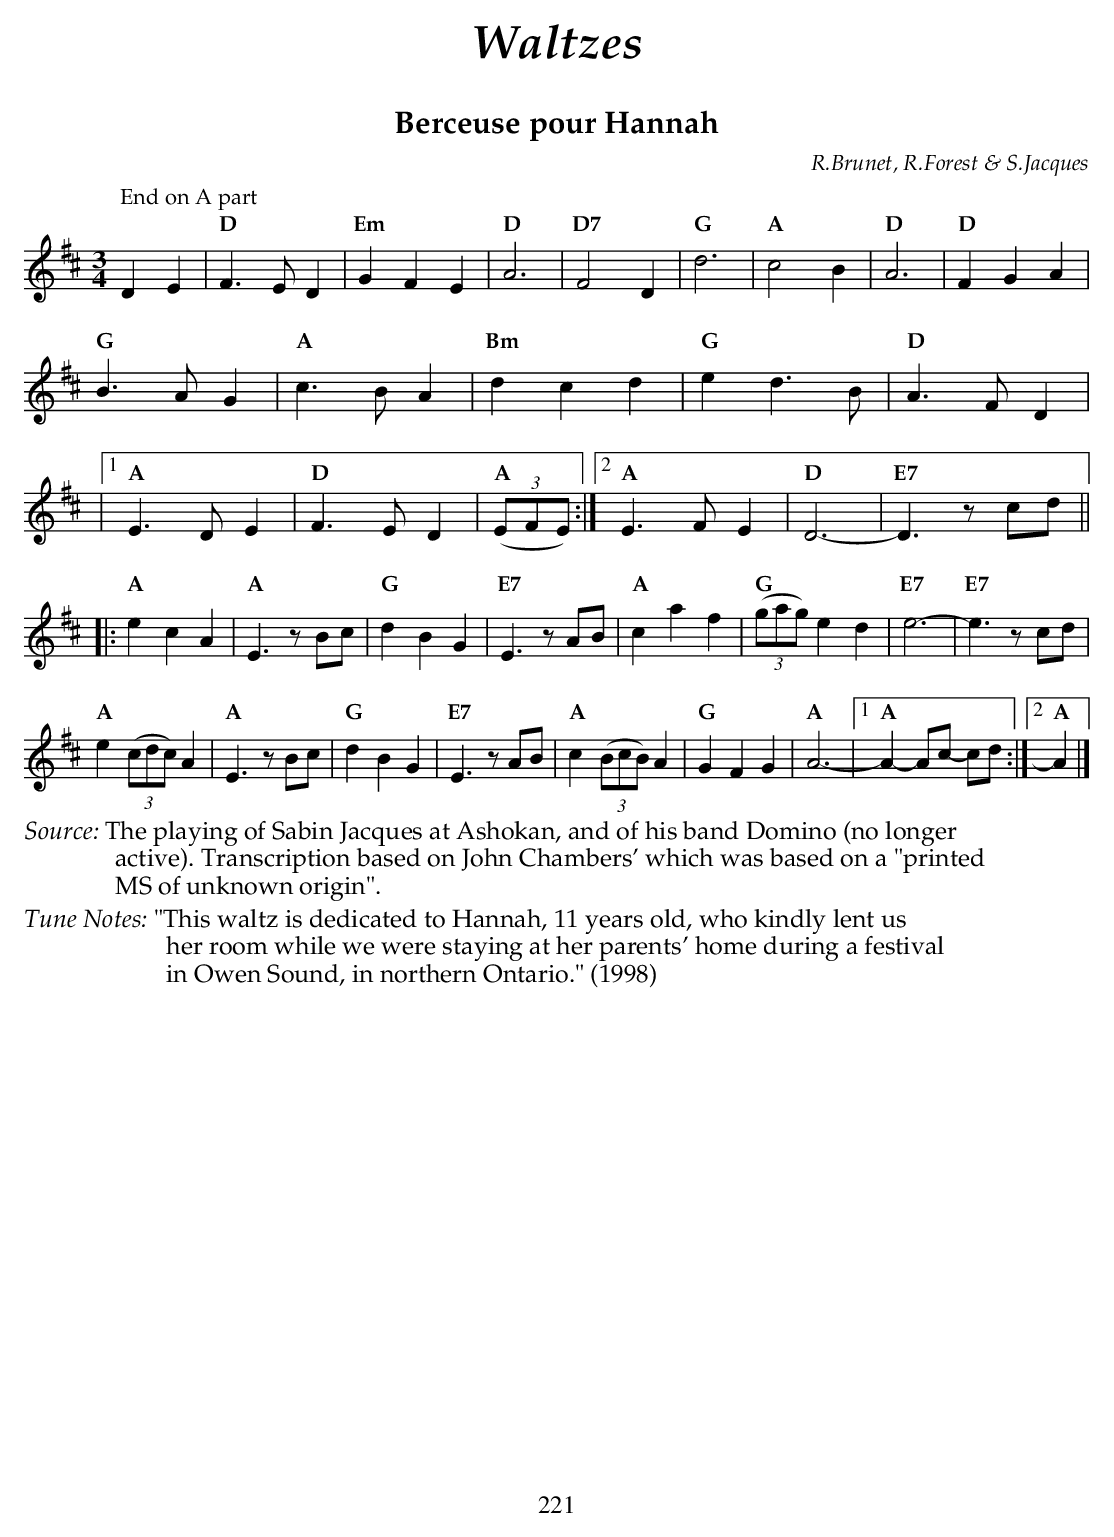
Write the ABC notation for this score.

X:1
T:Berceuse pour Hannah
C:R.Brunet, R.Forest & S.Jacques
Q:"End on A part"
M:3/4
L:1/8
K:D
D2 E2 |\
"D" F3 E D2     | "Em" G2 F2 E2   | "D" A6        | "D7" F4 D2   |\
"G" d6          | "A" c4 B2       | "D" A6        | "D" F2 G2 A2 |
"G" B3 A G2     | "A" c3 B A2     | "Bm" d2 c2 d2 | "G" e2 d3 B  | "D" A3 F D2 |
|1 "A" E3 D E2  | "D" F3 E D2     | "A" ((3EFE) \
:|2 "A" E3 F E2 | "D" D6-         | "E7" D3 zcd   ||
|: "A" e2 c2 A2 | "A" E3 zBc      | "G" d2 B2 G2  | "E7" E3 zAB   |\
"A" c2 a2 f2    | "G" ((3gag) e2 d2 | "E7" e6-      | "E7" e3 zcd   |
"A" e2 ((3cdc) A2 | "A" E3 zBc      | "G" d2 B2 G2  | "E7" E3 zAB   |\
"A" c2 ((3BcB) A2 | "G" G2 F2 G2    | "A" A6-       |1 "A" A2- Ac- cd  :|2 "A" A2 |]
